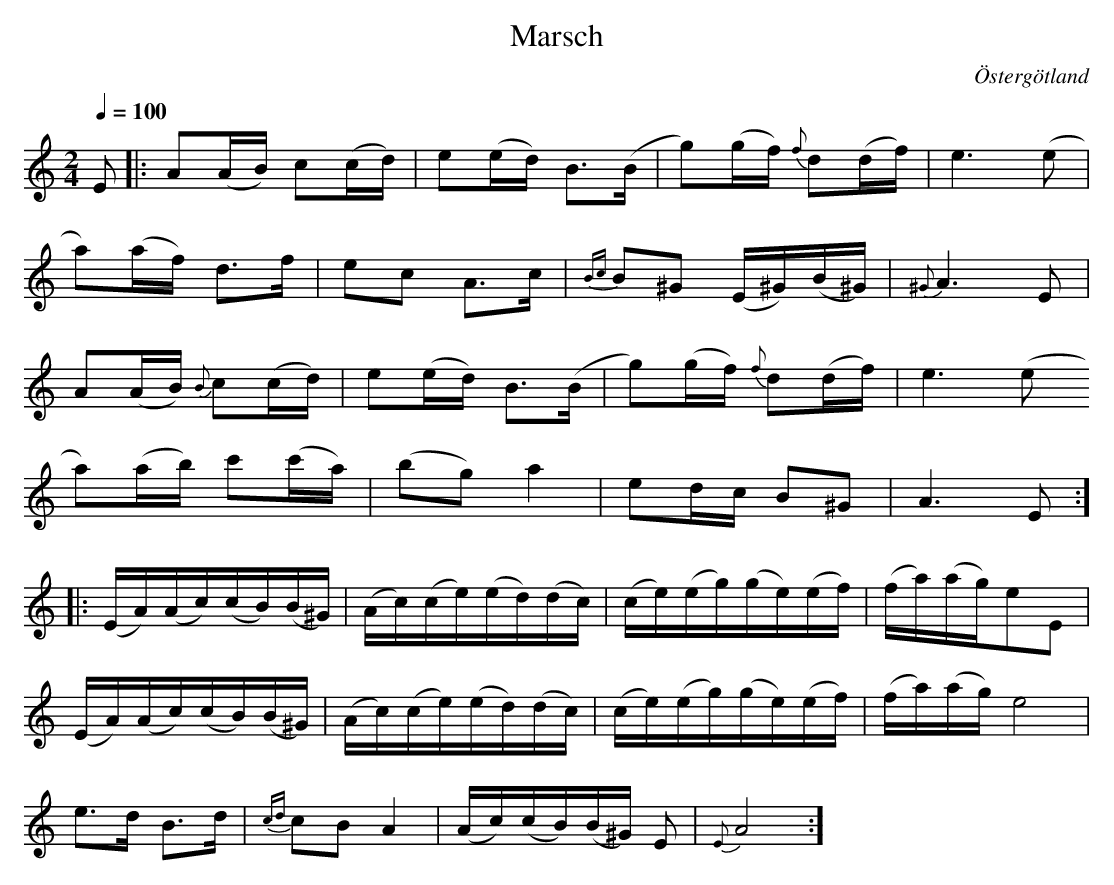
X:1
T:Marsch
O:Östergötland
Q:1/4=100
M: 2/4
L: 1/16
K: Am
E2 |: A2(AB) c2(cd) | e2(ed) B3(B | g2)(gf){f} d2(df) | e6 (e2 |
a2)(af) d3f | e2c2 A3c |{Bc} B2^G2 (E^G)(B^G)|{^G} A6 E2 |
A2(AB){B} c2(cd) | e2(ed) B3(B | g2)(gf){f} d2(df) | e6 (e2
a2)(ab) c'2(c'a) | (b2g2) a4 | e2dc B2^G2| A6 E2:]
|:(EA)(Ac)(cB)(B^G)|(Ac)(ce)(ed)(dc)|(ce)(eg)(ge)(ef)|(fa)(ag)e2E2|
(EA)(Ac)(cB)(B^G)|(Ac)(ce)(ed)(dc)|(ce)(eg)(ge)(ef)|(fa)(ag)e8|
e3d B3d |{cd} c2B2A4 | (Ac)(cB)(B^G) E2|{E} A8 :]
